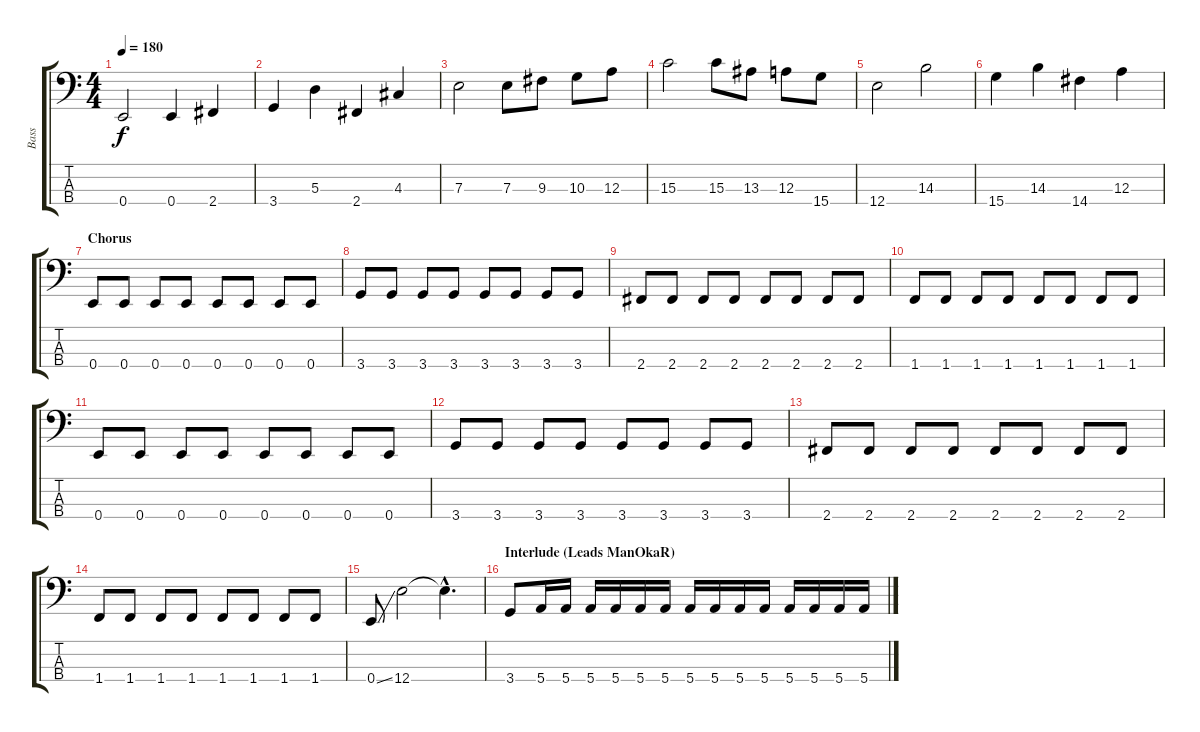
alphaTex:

\track ("Bass" "Bass") {instrument electricbasspick}
\staff {score tabs}
\tuning (G2 D2 A1 E1) {hide}
\ts (4 4)
\tempo 180
\clef f4
\ks c
0.4.2{dy f} 0.4.4 2.4.4 |
3.4.4 5.3.4 2.4.4 4.3.4 |
7.3.2 7.3.8 9.3.8 10.3.8 12.3.8 |
15.3.2 15.3.8 13.3.8 12.3.8 15.4.8 |
12.4.2 14.3.2 |
15.4.4 14.3.4 14.4.4 12.3.4 |
\section ("" "Chorus")
0.4.8{instrument electricbasspick} 0.4.8 0.4.8 0.4.8 0.4.8 0.4.8 0.4.8 0.4.8 |
3.4.8 3.4.8 3.4.8 3.4.8 3.4.8 3.4.8 3.4.8 3.4.8 |
2.4.8 2.4.8 2.4.8 2.4.8 2.4.8 2.4.8 2.4.8 2.4.8 |
1.4.8 1.4.8 1.4.8 1.4.8 1.4.8 1.4.8 1.4.8 1.4.8 |
0.4.8{instrument electricbasspick} 0.4.8 0.4.8 0.4.8 0.4.8 0.4.8 0.4.8 0.4.8 |
3.4.8 3.4.8 3.4.8 3.4.8 3.4.8 3.4.8 3.4.8 3.4.8 |
2.4.8 2.4.8 2.4.8 2.4.8 2.4.8 2.4.8 2.4.8 2.4.8 |
1.4.8 1.4.8 1.4.8 1.4.8 1.4.8 1.4.8 1.4.8 1.4.8 |
0.4{ss}.8 12.4.2 12.4{hac t}.4{d} |
\section ("" "Interlude (Leads ManOkaR)")
3.4.8 5.4.16 5.4.16 5.4.16 5.4.16 5.4.16 5.4.16 5.4.16 5.4.16 5.4.16 5.4.16 5.4.16 5.4.16 5.4.16 5.4.16
